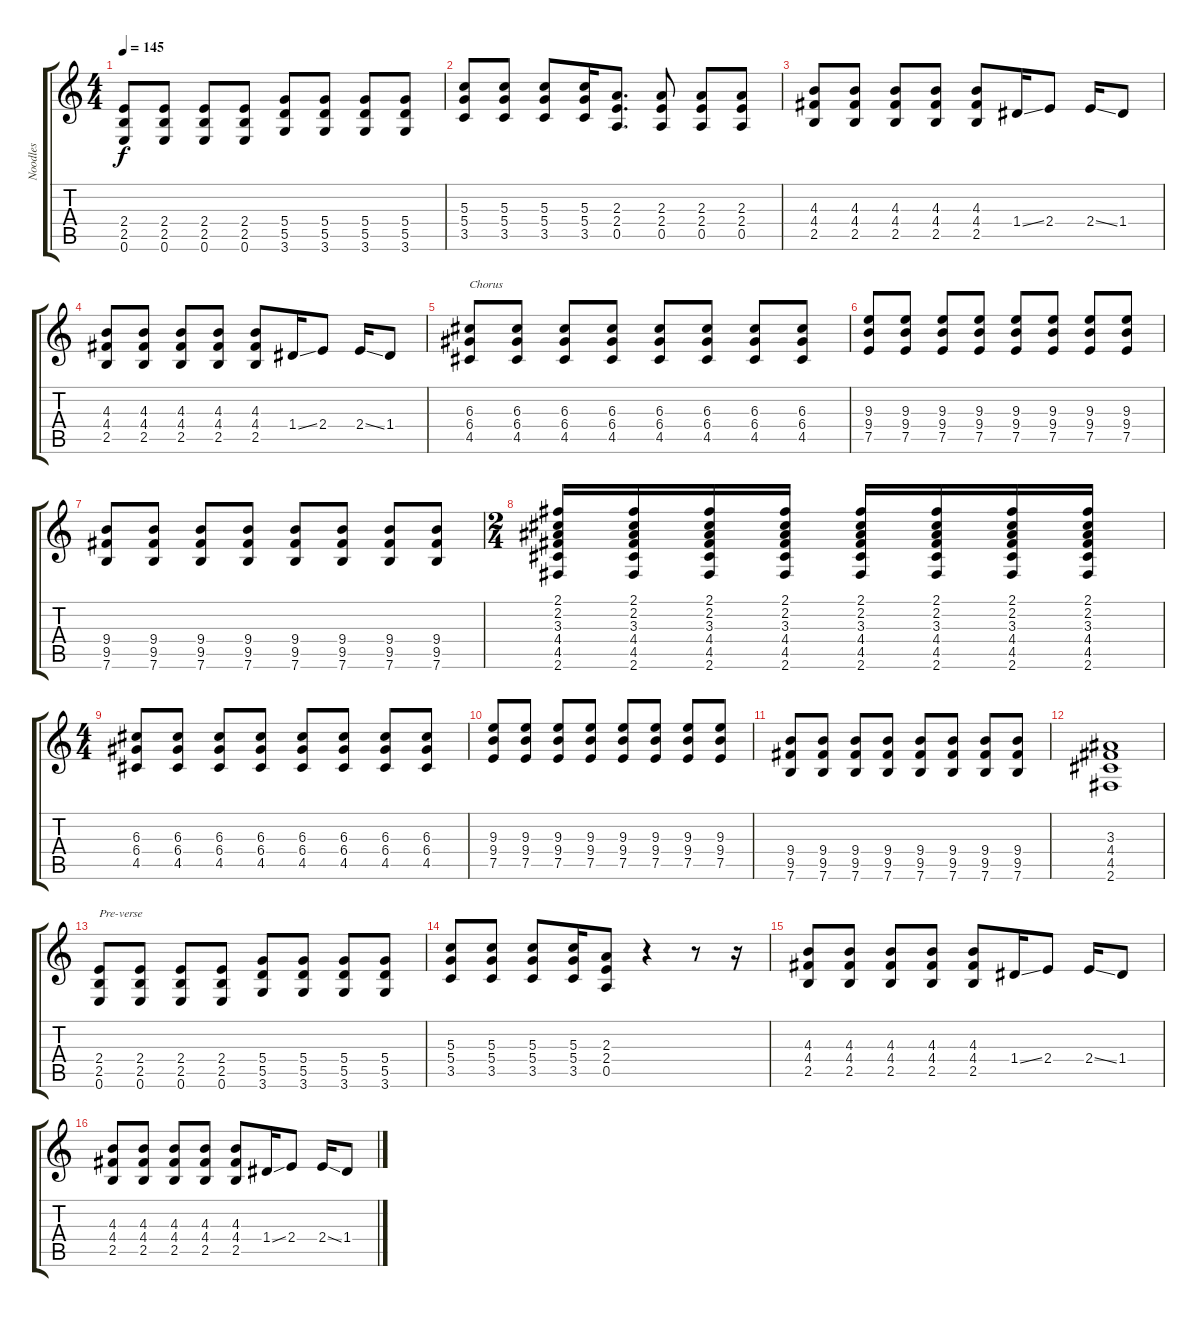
\track ("Noodles" "Noodles") {instrument overdrivenguitar}
\staff {score tabs}
\tuning (E4 B3 G3 D3 A2 E2) {hide}
\ts (4 4)
\tempo 145
\clef g2
\ks c
(2.4 2.5 0.6).8{dy f} (2.4 2.5 0.6).8 (2.4 2.5 0.6).8 (2.4 2.5 0.6).8 (5.4 5.5 3.6).8 (5.4 5.5 3.6).8 (5.4 5.5 3.6).8 (5.4 5.5 3.6).8 |
(5.3 5.4 3.5).8 (5.3 5.4 3.5).8 (5.3 5.4 3.5).8 (5.3 5.4 3.5).16 (2.3 2.4 0.5).8{d} (2.3 2.4 0.5).8 (2.3 2.4 0.5).8 (2.3 2.4 0.5).8 |
(4.3 4.4 2.5).8 (4.3 4.4 2.5).8 (4.3 4.4 2.5).8 (4.3 4.4 2.5).8 (4.3 4.4 2.5).8 1.4{ss}.16 2.4.8 2.4{ss}.16 1.4.8 |
(4.3 4.4 2.5).8 (4.3 4.4 2.5).8 (4.3 4.4 2.5).8 (4.3 4.4 2.5).8 (4.3 4.4 2.5).8 1.4{ss}.16 2.4.8 2.4{ss}.16 1.4.8 |
(6.3 6.4 4.5).8{txt "Chorus"} (6.3 6.4 4.5).8 (6.3 6.4 4.5).8 (6.3 6.4 4.5).8 (6.3 6.4 4.5).8 (6.3 6.4 4.5).8 (6.3 6.4 4.5).8 (6.3 6.4 4.5).8 |
(9.3 9.4 7.5).8 (9.3 9.4 7.5).8 (9.3 9.4 7.5).8 (9.3 9.4 7.5).8 (9.3 9.4 7.5).8 (9.3 9.4 7.5).8 (9.3 9.4 7.5).8 (9.3 9.4 7.5).8 |
(9.4 9.5 7.6).8 (9.4 9.5 7.6).8 (9.4 9.5 7.6).8 (9.4 9.5 7.6).8 (9.4 9.5 7.6).8 (9.4 9.5 7.6).8 (9.4 9.5 7.6).8 (9.4 9.5 7.6).8 |
\ts (2 4)
(2.1 2.2 3.3 4.4 4.5 2.6).16 (2.1 2.2 3.3 4.4 4.5 2.6).16 (2.1 2.2 3.3 4.4 4.5 2.6).16 (2.1 2.2 3.3 4.4 4.5 2.6).16 (2.1 2.2 3.3 4.4 4.5 2.6).16 (2.1 2.2 3.3 4.4 4.5 2.6).16 (2.1 2.2 3.3 4.4 4.5 2.6).16 (2.1 2.2 3.3 4.4 4.5 2.6).16 |
\ts (4 4)
(6.3 6.4 4.5).8 (6.3 6.4 4.5).8 (6.3 6.4 4.5).8 (6.3 6.4 4.5).8 (6.3 6.4 4.5).8 (6.3 6.4 4.5).8 (6.3 6.4 4.5).8 (6.3 6.4 4.5).8 |
(9.3 9.4 7.5).8 (9.3 9.4 7.5).8 (9.3 9.4 7.5).8 (9.3 9.4 7.5).8 (9.3 9.4 7.5).8 (9.3 9.4 7.5).8 (9.3 9.4 7.5).8 (9.3 9.4 7.5).8 |
(9.4 9.5 7.6).8 (9.4 9.5 7.6).8 (9.4 9.5 7.6).8 (9.4 9.5 7.6).8 (9.4 9.5 7.6).8 (9.4 9.5 7.6).8 (9.4 9.5 7.6).8 (9.4 9.5 7.6).8 |
(3.3 4.4 4.5 2.6).1 |
(2.4 2.5 0.6).8{txt "Pre-verse"} (2.4 2.5 0.6).8 (2.4 2.5 0.6).8 (2.4 2.5 0.6).8 (5.4 5.5 3.6).8 (5.4 5.5 3.6).8 (5.4 5.5 3.6).8 (5.4 5.5 3.6).8 |
(5.3 5.4 3.5).8 (5.3 5.4 3.5).8 (5.3 5.4 3.5).8 (5.3 5.4 3.5).16 (2.3 2.4 0.5).8 r.4 r.8 r.16 |
(4.3 4.4 2.5).8 (4.3 4.4 2.5).8 (4.3 4.4 2.5).8 (4.3 4.4 2.5).8 (4.3 4.4 2.5).8 1.4{ss}.16 2.4.8 2.4{ss}.16 1.4.8 |
(4.3 4.4 2.5).8 (4.3 4.4 2.5).8 (4.3 4.4 2.5).8 (4.3 4.4 2.5).8 (4.3 4.4 2.5).8 1.4{ss}.16 2.4.8 2.4{ss}.16 1.4.8
